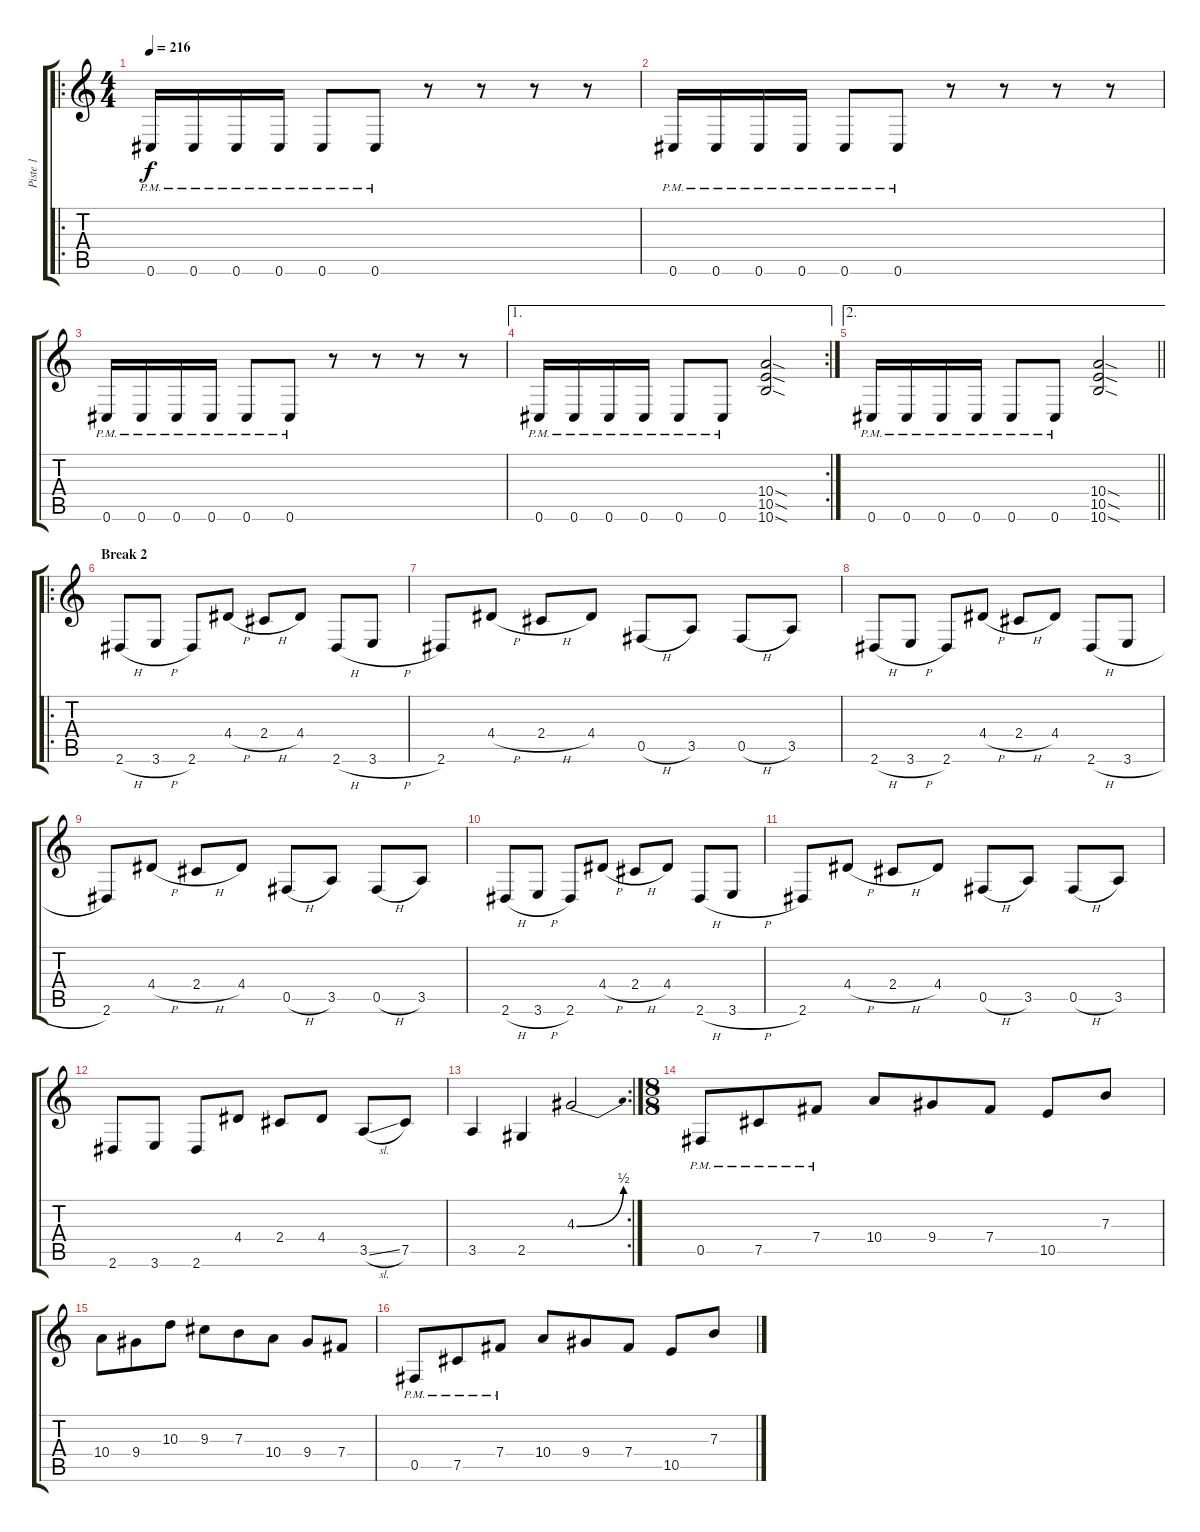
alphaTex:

\track ("Piste 1" "Piste 1") {instrument distortionguitar}
\staff {score tabs}
\tuning (Db4 Ab3 E3 B2 Gb2 Db2) {hide}
\ro
\ts (4 4)
\tempo 216
\clef g2
\ks c
0.6{pm}.16{dy f} 0.6{pm}.16 0.6{pm}.16 0.6{pm}.16 0.6{pm}.8 0.6{pm}.8 r.8 r.8 r.8 r.8 |
0.6{pm}.16 0.6{pm}.16 0.6{pm}.16 0.6{pm}.16 0.6{pm}.8 0.6{pm}.8 r.8 r.8 r.8 r.8 |
0.6{pm}.16 0.6{pm}.16 0.6{pm}.16 0.6{pm}.16 0.6{pm}.8 0.6{pm}.8 r.8 r.8 r.8 r.8 |
\ae 1
\rc 2
0.6{pm}.16 0.6{pm}.16 0.6{pm}.16 0.6{pm}.16 0.6{pm}.8 0.6{pm}.8 (10.4{sod} 10.5{sod} 10.6{sod}).2 |
\ae 2
\barLineRight lightlight
0.6{pm}.16 0.6{pm}.16 0.6{pm}.16 0.6{pm}.16 0.6{pm}.8 0.6{pm}.8 (10.4{sod} 10.5{sod} 10.6{sod}).2 |
\ro
\section ("" "Break 2")
2.6{h}.8 3.6{h}.8 2.6.8 4.4{h}.8 2.4{h}.8 4.4.8 2.6{h}.8 3.6{h}.8 |
2.6.8 4.4{h}.8 2.4{h}.8 4.4.8 0.5{h}.8 3.5.8 0.5{h}.8 3.5.8 |
2.6{h}.8 3.6{h}.8 2.6.8 4.4{h}.8 2.4{h}.8 4.4.8 2.6{h}.8 3.6{h}.8 |
2.6.8 4.4{h}.8 2.4{h}.8 4.4.8 0.5{h}.8 3.5.8 0.5{h}.8 3.5.8 |
2.6{h}.8 3.6{h}.8 2.6.8 4.4{h}.8 2.4{h}.8 4.4.8 2.6{h}.8 3.6{h}.8 |
2.6.8 4.4{h}.8 2.4{h}.8 4.4.8 0.5{h}.8 3.5.8 0.5{h}.8 3.5.8 |
2.6.8 3.6.8 2.6.8 4.4.8 2.4.8 4.4.8 3.5{sl}.8 7.5.8 |
\rc 2
3.5.4 2.5.4 4.3{be (bend 0 0 60 2)}.2 |
\ts (8 8)
0.5{pm}.8 7.5{pm}.8 7.4{pm}.8 10.4.8 9.4.8 7.4.8 10.5.8 7.3.8 |
10.4.8 9.4.8 10.3.8 9.3.8 7.3.8 10.4.8 9.4.8 7.4.8 |
0.5{pm}.8 7.5{pm}.8 7.4{pm}.8 10.4.8 9.4.8 7.4.8 10.5.8 7.3.8
